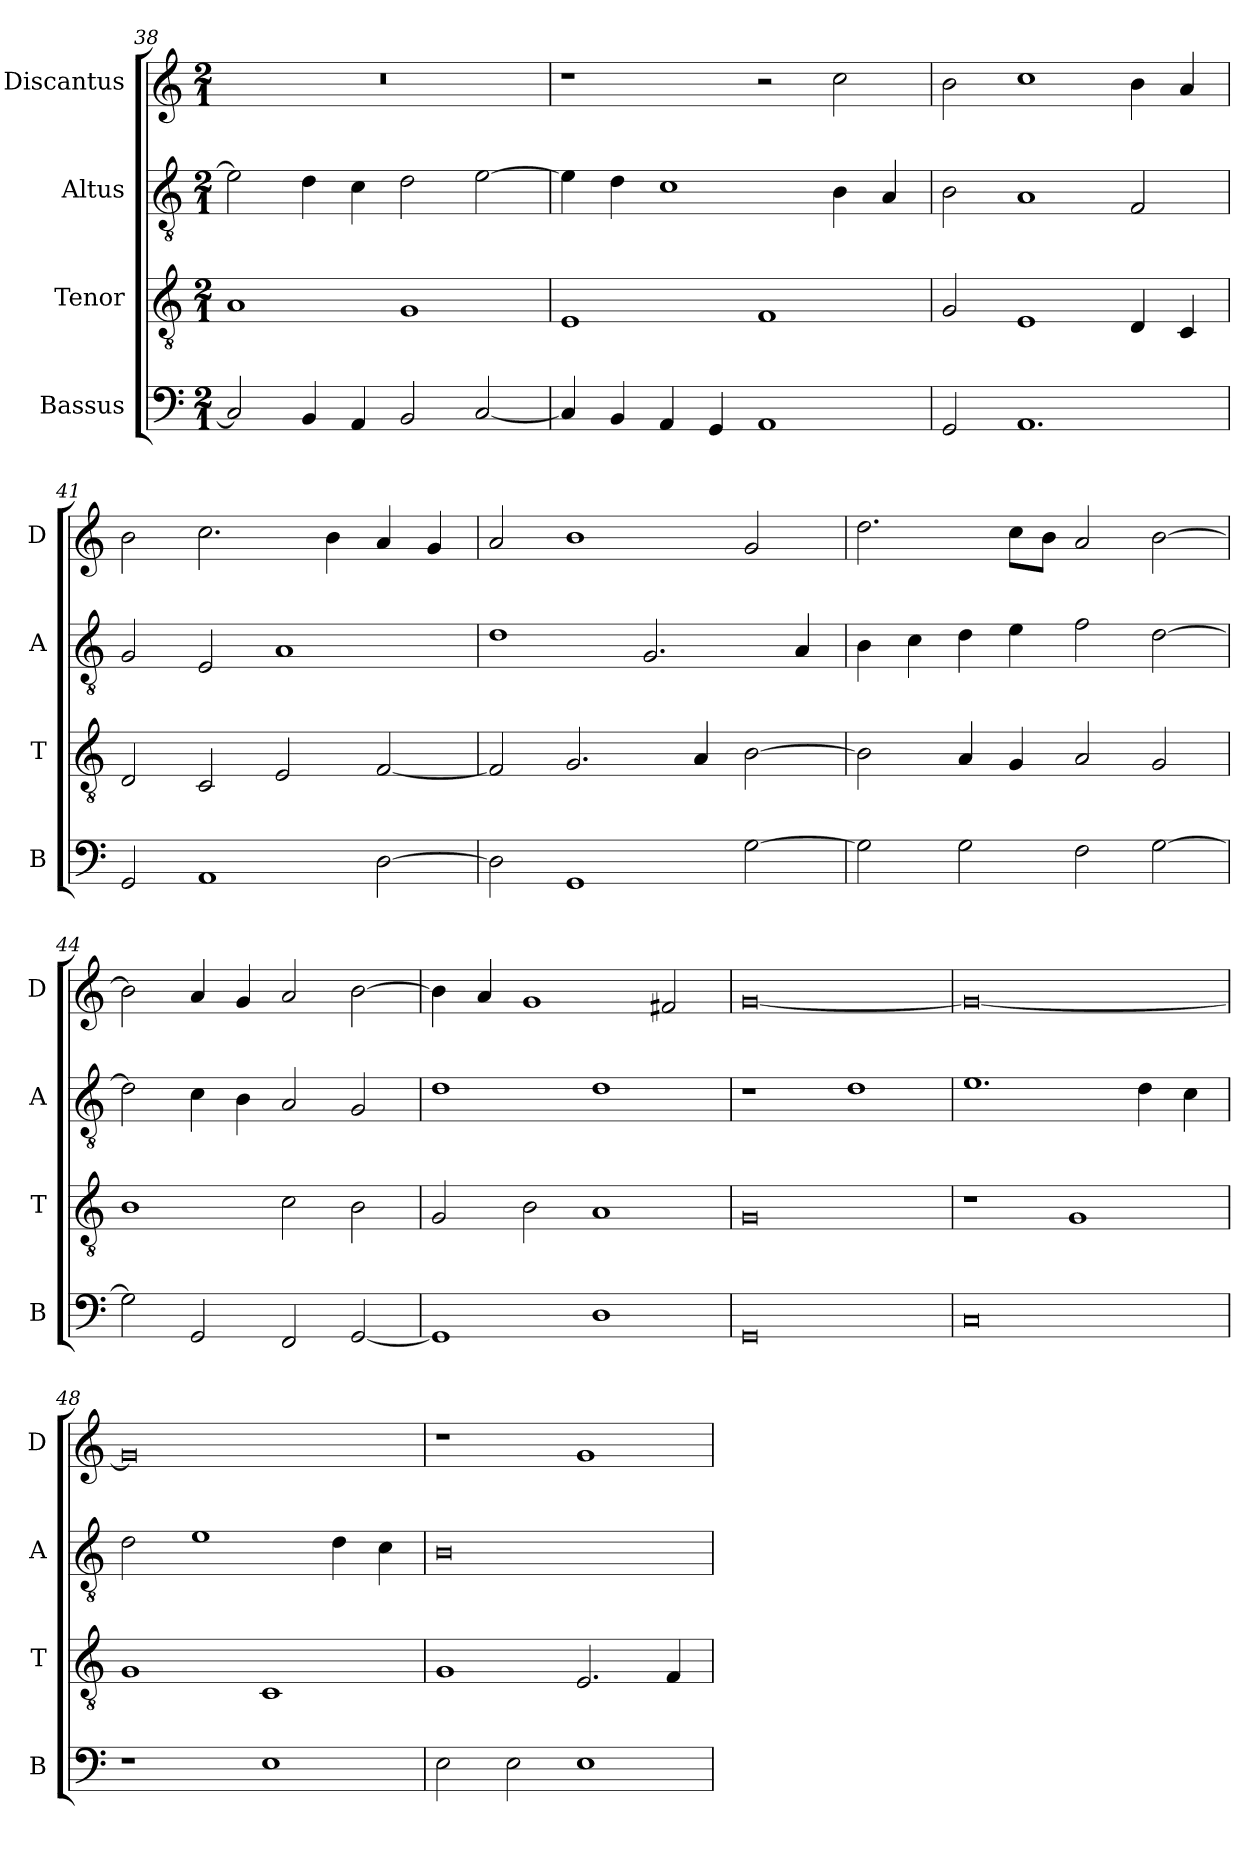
**kern	**kern	**kern	**kern
*part4	*part3	*part2	*part1
*staff4	*staff3	*staff2	*staff1
*I"Bassus	*I"Tenor	*I"Altus	*I"Discantus
*I'B	*I'T	*I'A	*I'D
*clefF4	*clefGv2	*clefGv2	*clefG2
*k[]	*k[]	*k[]	*k[]
*a:	*a:	*a:	*a:
*M2/1	*M2/1	*M2/1	*M2/1
=38	=38	=38	=38
2C]	1A	2e]	0r
4BB	.	4d	.
4AA	.	4c	.
2BB	1G	2d	.
[2C	.	[2e	.
=39	=39	=39	=39
4C]	1E	4e]	1r
4BB	.	4d	.
4AA	.	1c	.
4GG	.	.	.
1AA	1F	.	2r
.	.	4B	2cc
.	.	4A	.
=40	=40	=40	=40
2GG	2G	2B	2b
1.AA	1E	1A	1cc
.	4D	2F	4b
.	4C	.	4a
=41	=41	=41	=41
2GG	2D	2G	2b
1AA	2C	2E	2.cc
.	2E	1A	.
.	.	.	4b
[2D	[2F	.	4a
.	.	.	4g
=42	=42	=42	=42
2D]	2F]	1d	2a
1GG	2.G	.	1b
.	.	2.G	.
.	4A	.	.
[2G	[2B	.	2g
.	.	4A	.
=43	=43	=43	=43
2G]	2B]	4B	2.dd
.	.	4c	.
2G	4A	4d	.
.	4G	4e	8ccL
.	.	.	8bJ
2F	2A	2f	2a
[2G	2G	[2d	[2b
=44	=44	=44	=44
2G]	1B	2d]	2b]
2GG	.	4c	4a
.	.	4B	4g
2FF	2c	2A	2a
[2GG	2B	2G	[2b
=45	=45	=45	=45
1GG]	2G	1d	4b]
.	.	.	4a
.	2B	.	1g
1D	1A	1d	.
.	.	.	2f#X
=46	=46	=46	=46
0GG	0G	1r	[0g
.	.	1d	.
=47	=47	=47	=47
0C	1r	1.e	0g_
.	1G	.	.
.	.	4d	.
.	.	4c	.
=48	=48	=48	=48
1r	1G	2d	0g]
.	.	1e	.
1E	1C	.	.
.	.	4d	.
.	.	4c	.
=49	=49	=49	=49
2E	1G	0B	1r
2E	.	.	.
1E	2.E	.	1g
.	4F	.	.
=	=	=	=
*-	*-	*-	*-
